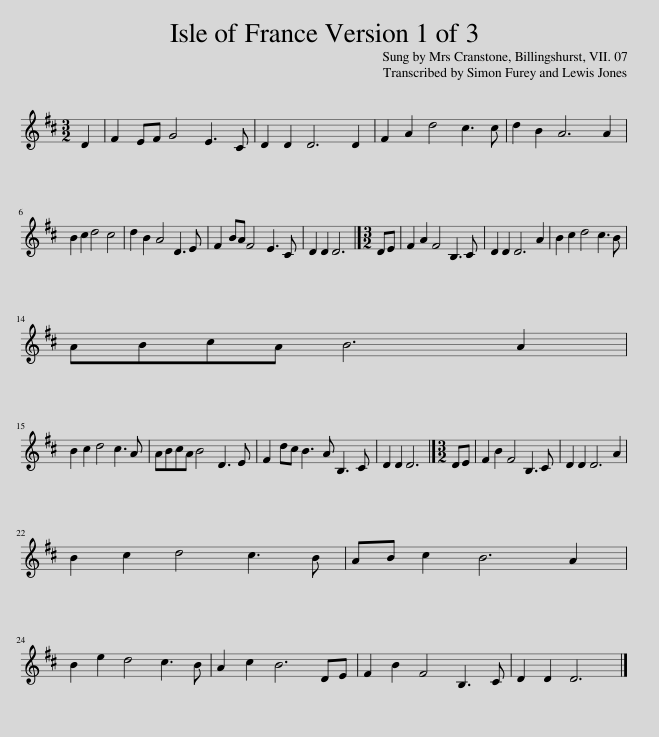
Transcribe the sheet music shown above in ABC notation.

X:1
L:1/8
M:3/2
I:linebreak $
K:D
V:1 treble
V:1
 D2 | F2 EF G4 E3 C | D2 D2 D6 D2 | F2 A2 d4 c3 c | d2 B2 A6 A2 |$ %5
 B2 c2 d4 c4 | d2 B2 A4 D3 E | F2 BA F4 E3 C | D2 D2 D6 |][M:3/2] DE | %10
 F2 A2 F4 B,3 C | D2 D2 D6 A2 | B2 c2 d4 c3 B |$ ABcA B6 A2 |$ B2 c2 d4 c3 A | %15
 ABcA B4 D3 E | F2 dc B3 A B,3 C | D2 D2 D6 |][M:3/2] DE | F2 B2 F4 B,3 C | %20
 D2 D2 D6 A2 |$ B2 c2 d4 c3 B | AB c2 B6 A2 |$ B2 e2 d4 c3 B | A2 c2 B6 DE | %25
 F2 B2 F4 B,3 C | D2 D2 D6 |] %27
